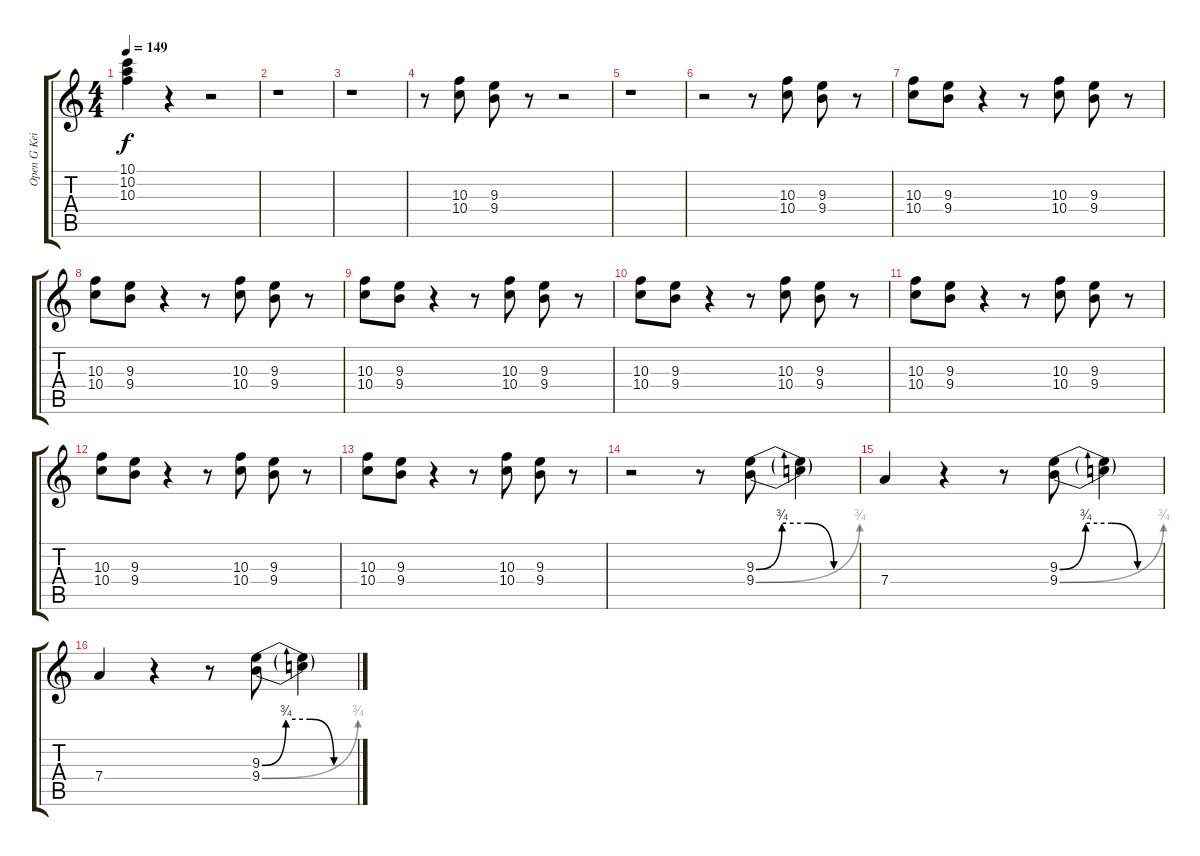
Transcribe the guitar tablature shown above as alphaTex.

\track ("Open G Keith" "Open G Kei") {instrument overdrivenguitar}
\staff {score tabs}
\tuning (D4 B3 G3 D3 G2 D2) {hide}
\ts (4 4)
\tempo 149
\clef g2
\ks c
(10.1{t} 10.2{t} 10.3{t}).4{dy f} r.4 r.2 |
r.1 |
r.1 |
r.8 (10.3 10.4).8 (9.3 9.4).8 r.8 r.2 |
r.1 |
r.2 r.8 (10.3 10.4).8 (9.3 9.4).8 r.8 |
(10.3 10.4).8 (9.3 9.4).8 r.4 r.8 (10.3 10.4).8 (9.3 9.4).8 r.8 |
(10.3 10.4).8 (9.3 9.4).8 r.4 r.8 (10.3 10.4).8 (9.3 9.4).8 r.8 |
(10.3 10.4).8 (9.3 9.4).8 r.4 r.8 (10.3 10.4).8 (9.3 9.4).8 r.8 |
(10.3 10.4).8 (9.3 9.4).8 r.4 r.8 (10.3 10.4).8 (9.3 9.4).8 r.8 |
(10.3 10.4).8 (9.3 9.4).8 r.4 r.8 (10.3 10.4).8 (9.3 9.4).8 r.8 |
(10.3 10.4).8 (9.3 9.4).8 r.4 r.8 (10.3 10.4).8 (9.3 9.4).8 r.8 |
(10.3 10.4).8 (9.3 9.4).8 r.4 r.8 (10.3 10.4).8 (9.3 9.4).8 r.8 |
r.2 r.8 (9.3{be (custom 0 0 15 3 30 3 45 0 60 0)} 9.4{be (bend 0 0 60 3)}).8 (9.3{t} 9.4{t}).4 |
7.4.4 r.4 r.8 (9.3{be (custom 0 0 15 3 30 3 45 0 60 0)} 9.4{be (bend 0 0 60 3)}).8 (9.3{t} 9.4{t}).4 |
7.4.4 r.4 r.8 (9.3{be (custom 0 0 15 3 30 3 45 0 60 0)} 9.4{be (bend 0 0 60 3)}).8 (9.3{t} 9.4{t}).4
